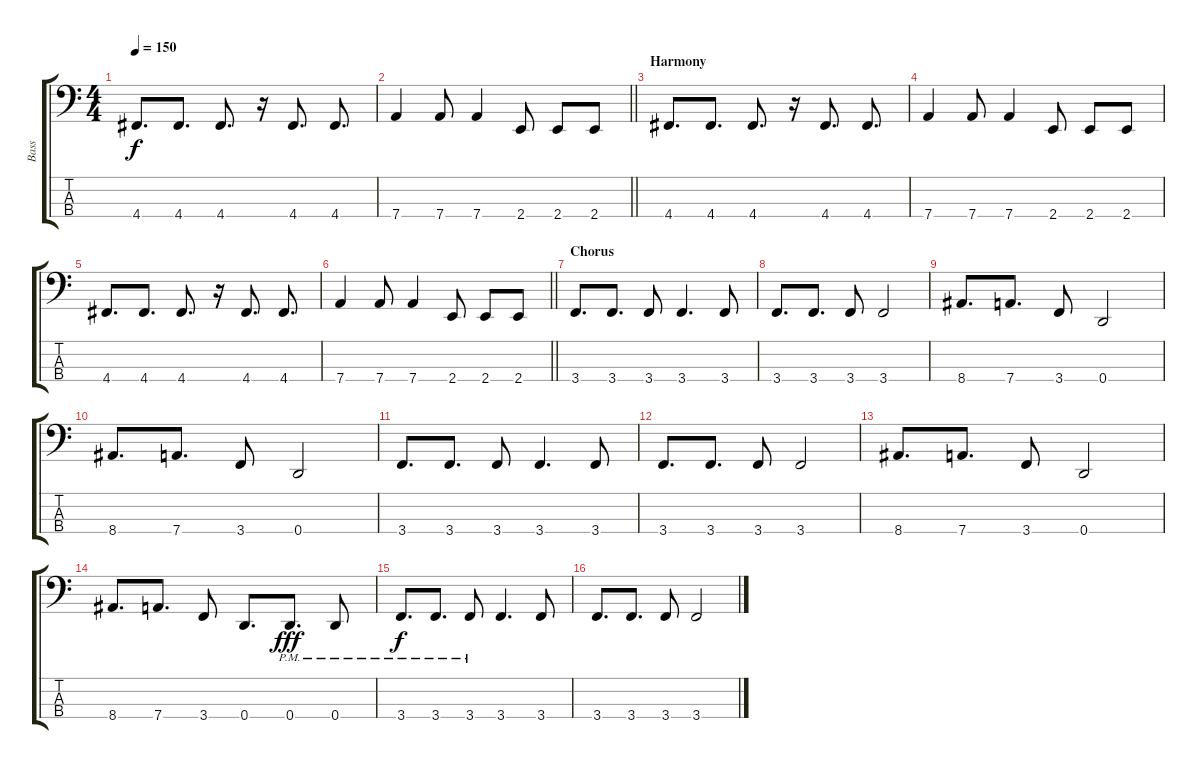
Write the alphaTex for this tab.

\track ("Bass" "Bass") {instrument electricbassfinger}
\staff {score tabs}
\tuning (G2 D2 A1 D1) {hide}
\ts (4 4)
\tempo 150
\clef f4
\ks c
4.4.8{d dy f} 4.4.8{d} 4.4.8{d} r.16 4.4.8{d} 4.4.8{d} |
\barLineRight lightlight
7.4.4 7.4.8 7.4.4 2.4.8 2.4.8 2.4.8 |
\section ("" "Harmony")
4.4.8{d} 4.4.8{d} 4.4.8{d} r.16 4.4.8{d} 4.4.8{d} |
7.4.4 7.4.8 7.4.4 2.4.8 2.4.8 2.4.8 |
4.4.8{d} 4.4.8{d} 4.4.8{d} r.16 4.4.8{d} 4.4.8{d} |
\barLineRight lightlight
7.4.4 7.4.8 7.4.4 2.4.8 2.4.8 2.4.8 |
\section ("" "Chorus")
3.4.8{d} 3.4.8{d} 3.4.8 3.4.4{d} 3.4.8 |
3.4.8{d} 3.4.8{d} 3.4.8 3.4.2 |
8.4.8{d} 7.4.8{d} 3.4.8 0.4.2 |
8.4.8{d} 7.4.8{d} 3.4.8 0.4.2 |
3.4.8{d} 3.4.8{d} 3.4.8 3.4.4{d} 3.4.8 |
3.4.8{d} 3.4.8{d} 3.4.8 3.4.2 |
8.4.8{d} 7.4.8{d} 3.4.8 0.4.2 |
8.4.8{d} 7.4.8{d} 3.4.8 0.4.8{d} 0.4{pm}.8{d dy fff} 0.4{pm}.8 |
3.4{pm}.8{d dy f} 3.4{pm}.8{d} 3.4{pm}.8 3.4.4{d} 3.4.8 |
3.4.8{d} 3.4.8{d} 3.4.8 3.4.2
